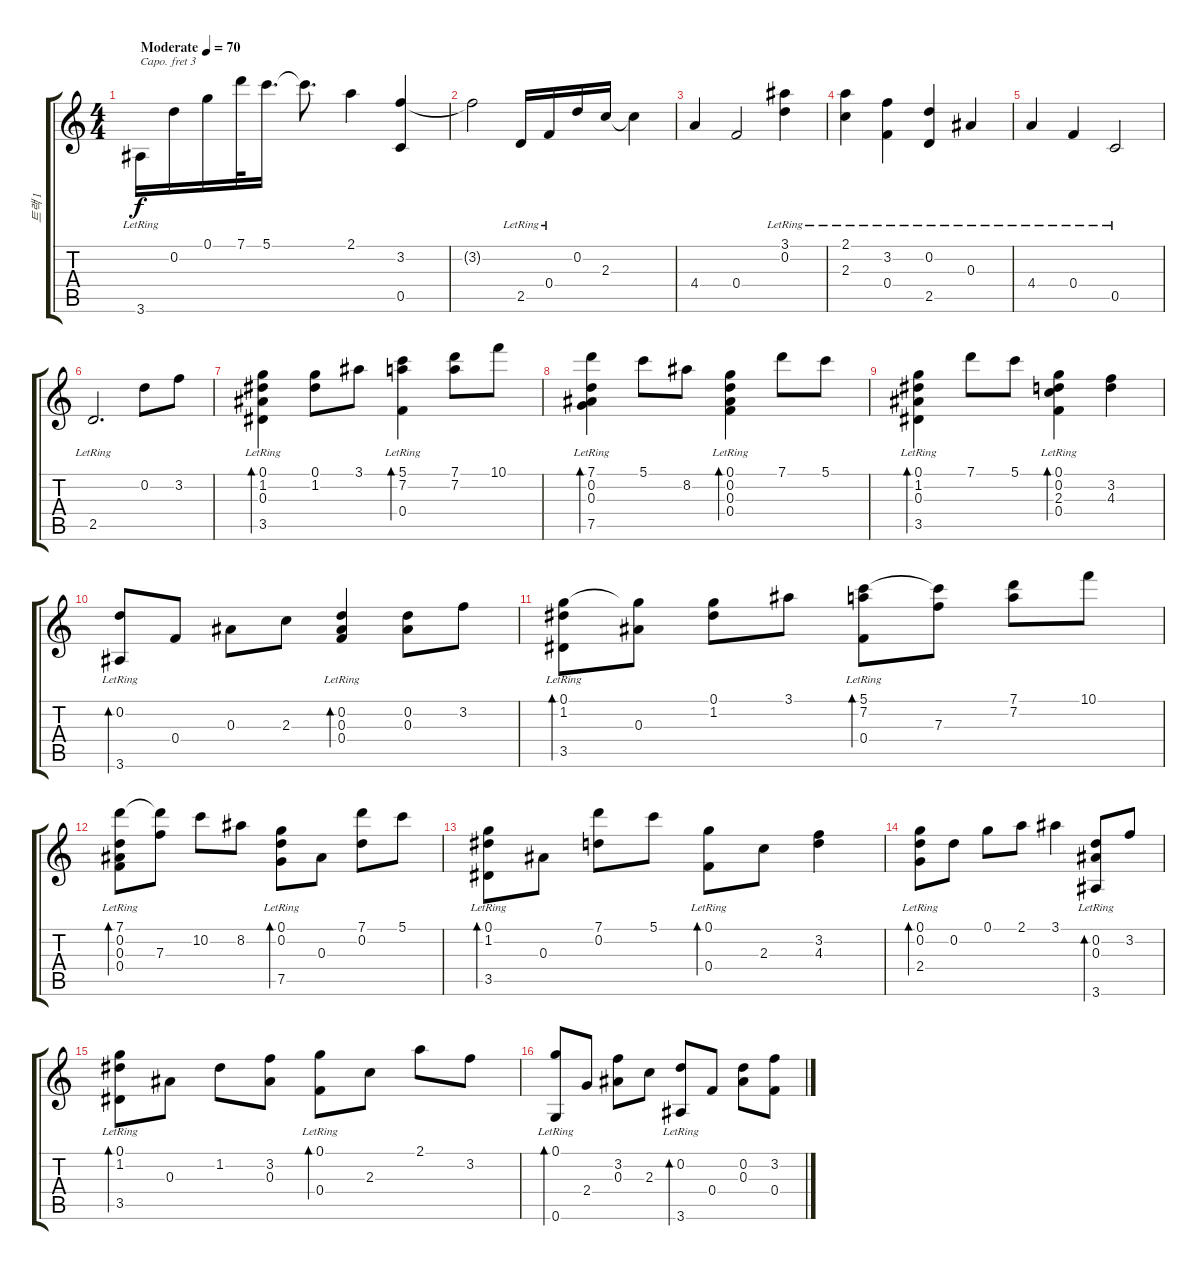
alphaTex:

\track ("트랙 1" "트랙 1") {instrument acousticguitarnylon}
\staff {score tabs}
\capo 3
\tuning (E4 B3 G3 D3 A2 E2) {hide}
\ts (4 4)
\tempo (70 "Moderate")
\clef g2
\ks c
3.6{lr}.16{dy f instrument acousticguitarnylon} 0.2.16 0.1.16 7.1.32 5.1.16{d} 5.1{t}.8{d} 2.1.4 (3.2 0.5).4 |
3.2{t}.2 2.5{lr}.16 0.4{lr}.16 0.2.16 2.3.16 2.3{t}.4 |
4.4.4 0.4.2 (3.1 0.2{lr}).4 |
(2.1 2.3{lr}).4 (3.2 0.4{lr}).4 (0.2 2.5{lr}).4 0.3{lr}.4 |
4.4{lr}.4 0.4{lr}.4 0.5{lr}.2 |
2.5{lr}.2{d} 0.2.8 3.2.8 |
(0.1 1.2 0.3 3.5{lr}).4{bd 240} (0.1 1.2).8 3.1.8 (5.1 7.2 0.4{lr}).4{bd 240} (7.1 7.2).8 10.1.8 |
(7.1 0.2 0.3 7.5{lr}).4{bd 240} 5.1.8 8.2.8 (0.1 0.2 0.3 0.4{lr}).4{bd 240} 7.1.8 5.1.8 |
(0.1 1.2 0.3 3.5{lr}).4{bd 240} 7.1.8 5.1.8 (0.1 0.2 2.3 0.4{lr}).4{bd 240} (3.2 4.3).4 |
(0.2 3.6{lr}).8{bd 240} 0.4.8 0.3.8 2.3.8 (0.2 0.3 0.4{lr}).4{bd 240} (0.2 0.3).8 3.2.8 |
(0.1 1.2 3.5{lr}).8{bd 240} (0.1{t} 0.3).8 (0.1 1.2).8 3.1.8 (5.1 7.2 0.4{lr}).8{bd 240} (5.1{t} 7.3).8 (7.1 7.2).8 10.1.8 |
(7.1 0.2 0.3 0.4{lr}).8{bd 240} (7.1{t} 7.3).8 10.2.8 8.2.8 (0.1 0.2 7.5{lr}).8{bd 240} 0.3.8 (7.1 0.2).8 5.1.8 |
(0.1 1.2 3.5{lr}).8{bd 240} 0.3.8 (7.1 0.2).8 5.1.8 (0.1 0.4{lr}).8{bd 240} 2.3.8 (3.2 4.3).4 |
(0.1 0.2 2.4{lr}).8{bd 240} 0.2.8 0.1.8 2.1.8 3.1.4 (0.2 0.3 3.6{lr}).8{bd 240} 3.2.8 |
(0.1 1.2 3.5{lr}).8{bd 240} 0.3.8 1.2.8 (3.2 0.3).8 (0.1 0.4{lr}).8{bd 240} 2.3.8 2.1.8 3.2.8 |
(0.1 0.6{lr}).8{bd 240} 2.4.8 (3.2 0.3).8 2.3.8 (0.2 3.6{lr}).8{bd 240} 0.4.8 (0.2 0.3).8 (3.2 0.4).8
